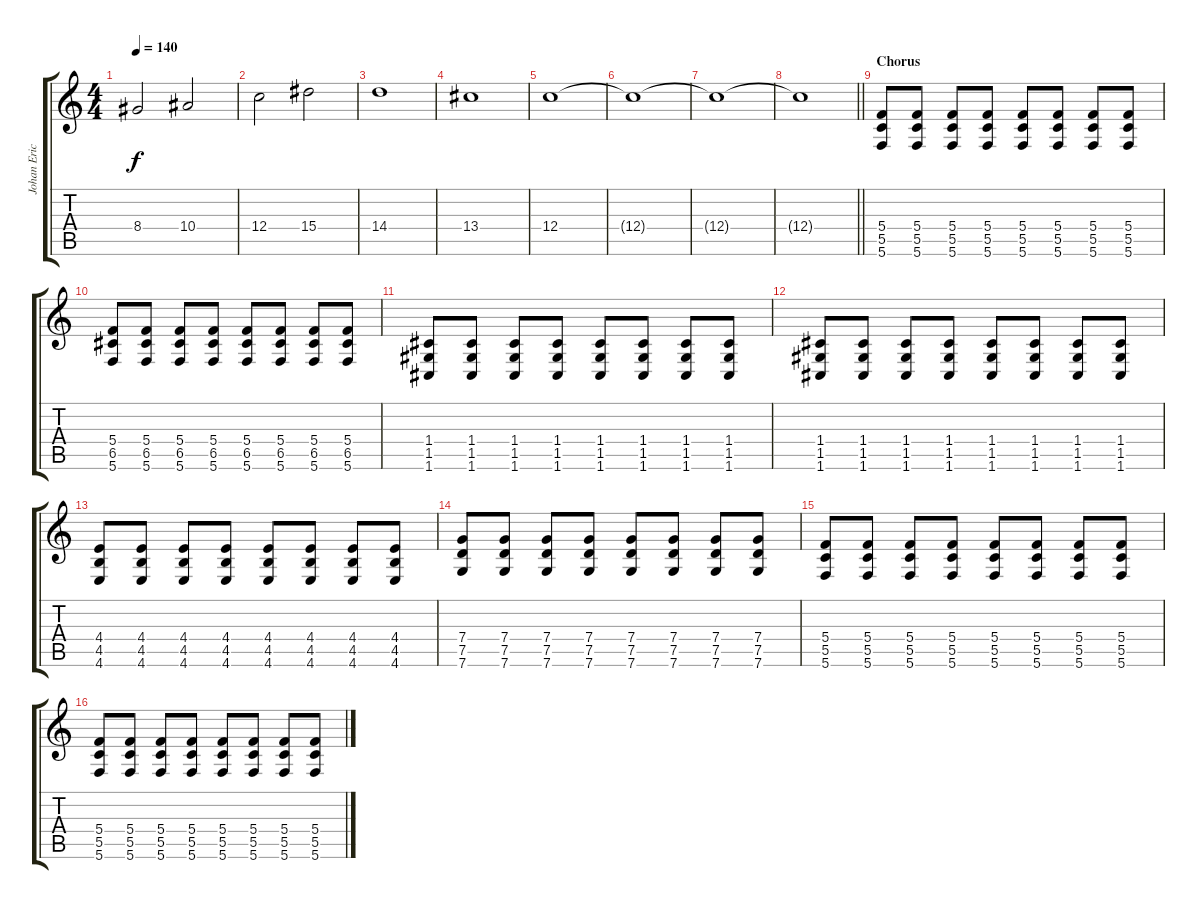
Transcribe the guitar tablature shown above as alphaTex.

\track ("Johan Ericson " "Johan Eric") {instrument distortionguitar}
\staff {score tabs}
\tuning (D4 A3 F3 C3 G2 C2) {hide}
\ts (4 4)
\tempo 140
\clef g2
\ks c
8.4.2{dy f} 10.4.2 |
12.4.2 15.4.2 |
14.4.1 |
13.4.1 |
12.4.1 |
12.4{t}.1 |
12.4{t}.1 |
\barLineRight lightlight
12.4{t}.1 |
\section ("" "Chorus")
(5.4 5.5 5.6).8 (5.4 5.5 5.6).8 (5.4 5.5 5.6).8 (5.4 5.5 5.6).8 (5.4 5.5 5.6).8 (5.4 5.5 5.6).8 (5.4 5.5 5.6).8 (5.4 5.5 5.6).8 |
(5.4 6.5 5.6).8 (5.4 6.5 5.6).8 (5.4 6.5 5.6).8 (5.4 6.5 5.6).8 (5.4 6.5 5.6).8 (5.4 6.5 5.6).8 (5.4 6.5 5.6).8 (5.4 6.5 5.6).8 |
(1.4 1.5 1.6).8 (1.4 1.5 1.6).8 (1.4 1.5 1.6).8 (1.4 1.5 1.6).8 (1.4 1.5 1.6).8 (1.4 1.5 1.6).8 (1.4 1.5 1.6).8 (1.4 1.5 1.6).8 |
(1.4 1.5 1.6).8 (1.4 1.5 1.6).8 (1.4 1.5 1.6).8 (1.4 1.5 1.6).8 (1.4 1.5 1.6).8 (1.4 1.5 1.6).8 (1.4 1.5 1.6).8 (1.4 1.5 1.6).8 |
(4.4 4.5 4.6).8 (4.4 4.5 4.6).8 (4.4 4.5 4.6).8 (4.4 4.5 4.6).8 (4.4 4.5 4.6).8 (4.4 4.5 4.6).8 (4.4 4.5 4.6).8 (4.4 4.5 4.6).8 |
(7.4 7.5 7.6).8 (7.4 7.5 7.6).8 (7.4 7.5 7.6).8 (7.4 7.5 7.6).8 (7.4 7.5 7.6).8 (7.4 7.5 7.6).8 (7.4 7.5 7.6).8 (7.4 7.5 7.6).8 |
(5.4 5.5 5.6).8 (5.4 5.5 5.6).8 (5.4 5.5 5.6).8 (5.4 5.5 5.6).8 (5.4 5.5 5.6).8 (5.4 5.5 5.6).8 (5.4 5.5 5.6).8 (5.4 5.5 5.6).8 |
(5.4 5.5 5.6).8 (5.4 5.5 5.6).8 (5.4 5.5 5.6).8 (5.4 5.5 5.6).8 (5.4 5.5 5.6).8 (5.4 5.5 5.6).8 (5.4 5.5 5.6).8 (5.4 5.5 5.6).8
